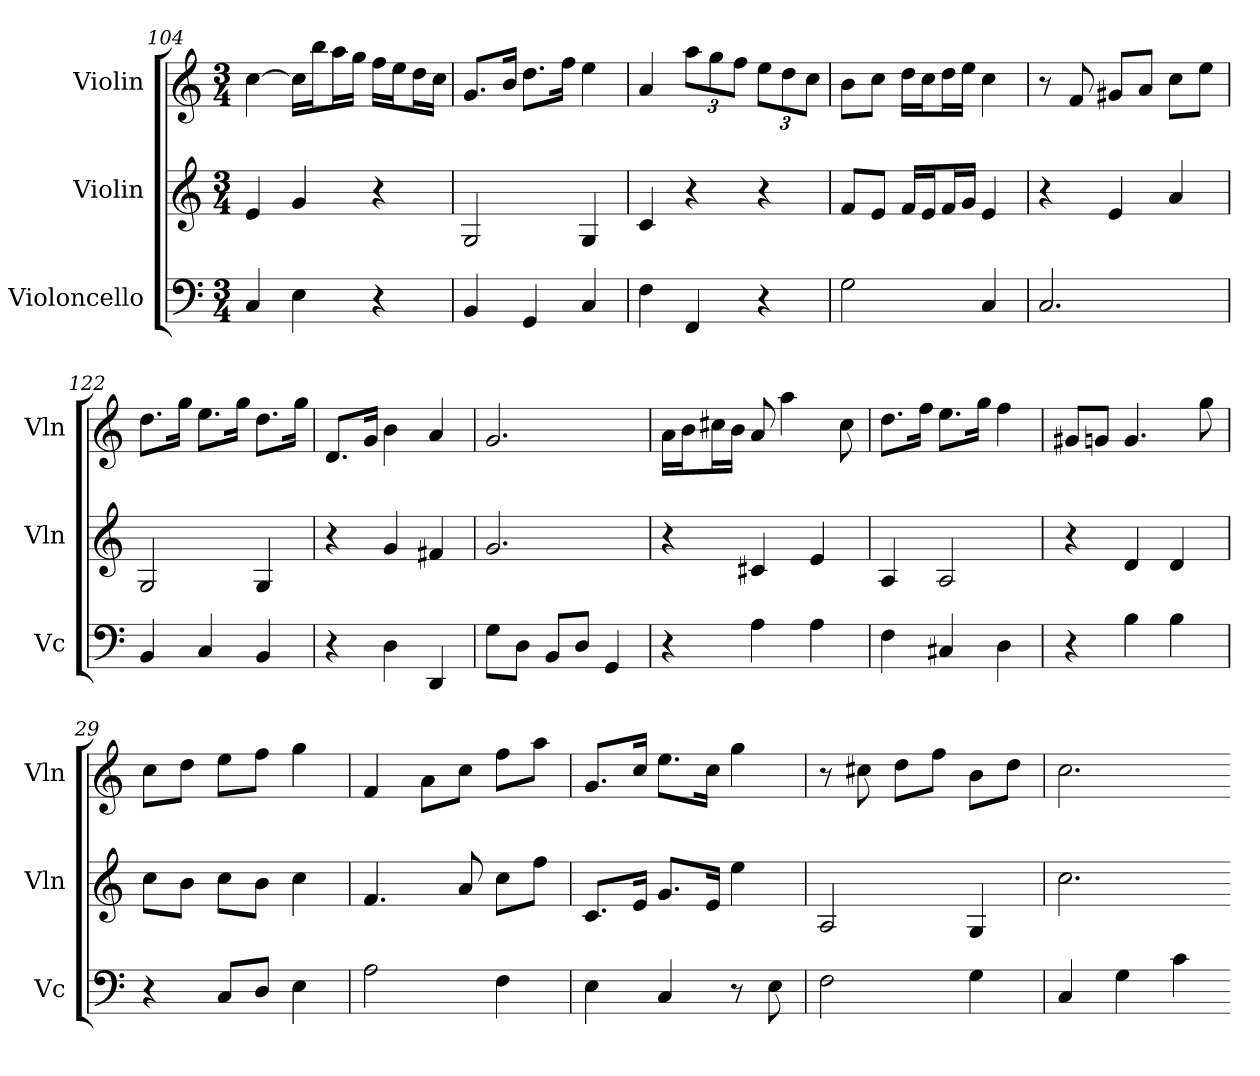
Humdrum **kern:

**kern	**kern	**kern
*part3	*part2	*part1
*staff3	*staff2	*staff1
*I"Violoncello	*I"Violin	*I"Violin
*I'Vc	*I'Vln	*I'Vln
*k[]	*k[]	*k[]
*M3/4	*M3/4	*M3/4
*MM120	*MM120	*MM120
=104	=104	=104
4C	4e	[4cc
4E	4g	16ccLL]
.	.	16bbJ
.	.	16aaL
.	.	16ggJJ
4r	4r	16ffLL
.	.	16eeJ
.	.	16ddL
.	.	16ccJJ
=60	=60	=60
4BB	2G	8.gL
.	.	16bJk
4GG	.	8.ddL
.	.	16ffJk
4C	4G	4ee
=158	=158	=158
4F	4c	4a
4FF	4r	12aaL
.	.	12gg
.	.	12ffJ
4r	4r	12eeL
.	.	12dd
.	.	12ccJ
=50	=50	=50
2G	8fL	8bL
.	8eJ	8ccJ
.	16fLL	16ddLL
.	16eJ	16ccJ
.	16fL	16ddL
.	16gJJ	16eeJJ
4C	4e	4cc
=146	=146	=146
2.C	4r	8r
.	.	8f
.	4e	8g#XL
.	.	8aJ
.	4a	8ccL
.	.	8eeJ
=122	=122	=122
4BB	2G	8.ddL
.	.	16ggJk
4C	.	8.eeL
.	.	16ggJk
4BB	4G	8.ddL
.	.	16ggJk
=169	=169	=169
4r	4r	8.dL
.	.	16gJk
4D	4g	4b
4DD	4f#X	4a
=100	=100	=100
8GL	2.g	2.g
8DJ	.	.
8BBL	.	.
8DJ	.	.
4GG	.	.
=65	=65	=65
4r	4r	16aLL
.	.	16bJ
.	.	16cc#XL
.	.	16bJJ
4A	4c#X	8a
.	.	4aa
4A	4e	.
.	.	8cc#
=121	=121	=121
4F	4A	8.ddL
.	.	16ffJk
4C#X	2A	8.eeL
.	.	16ggJk
4D	.	4ff
=7	=7	=7
4r	4r	8g#XL
.	.	8gnJ
4B	4d	4.g
4B	4d	.
.	.	8gg
=29	=29	=29
4r	8ccL	8ccL
.	8bJ	8ddJ
8CL	8ccL	8eeL
8DJ	8bJ	8ffJ
4E	4cc	4gg
=73	=73	=73
2A	4.f	4f
.	.	8aL
.	8a	8ccJ
4F	8ccL	8ffL
.	8ffJ	8aaJ
=115	=115	=115
4E	8.cL	8.gL
.	16eJk	16ccJk
4C	8.gL	8.eeL
.	16eJk	16ccJk
8r	4ee	4gg
8E	.	.
=89	=89	=89
2F	2A	8r
.	.	8cc#X
.	.	8ddL
.	.	8ffJ
4G	4G	8bL
.	.	8ddJ
=170	=170	=170
4C	2.cc	2.cc
4G	.	.
4c	.	.
=-	=-	=-
*-	*-	*-
